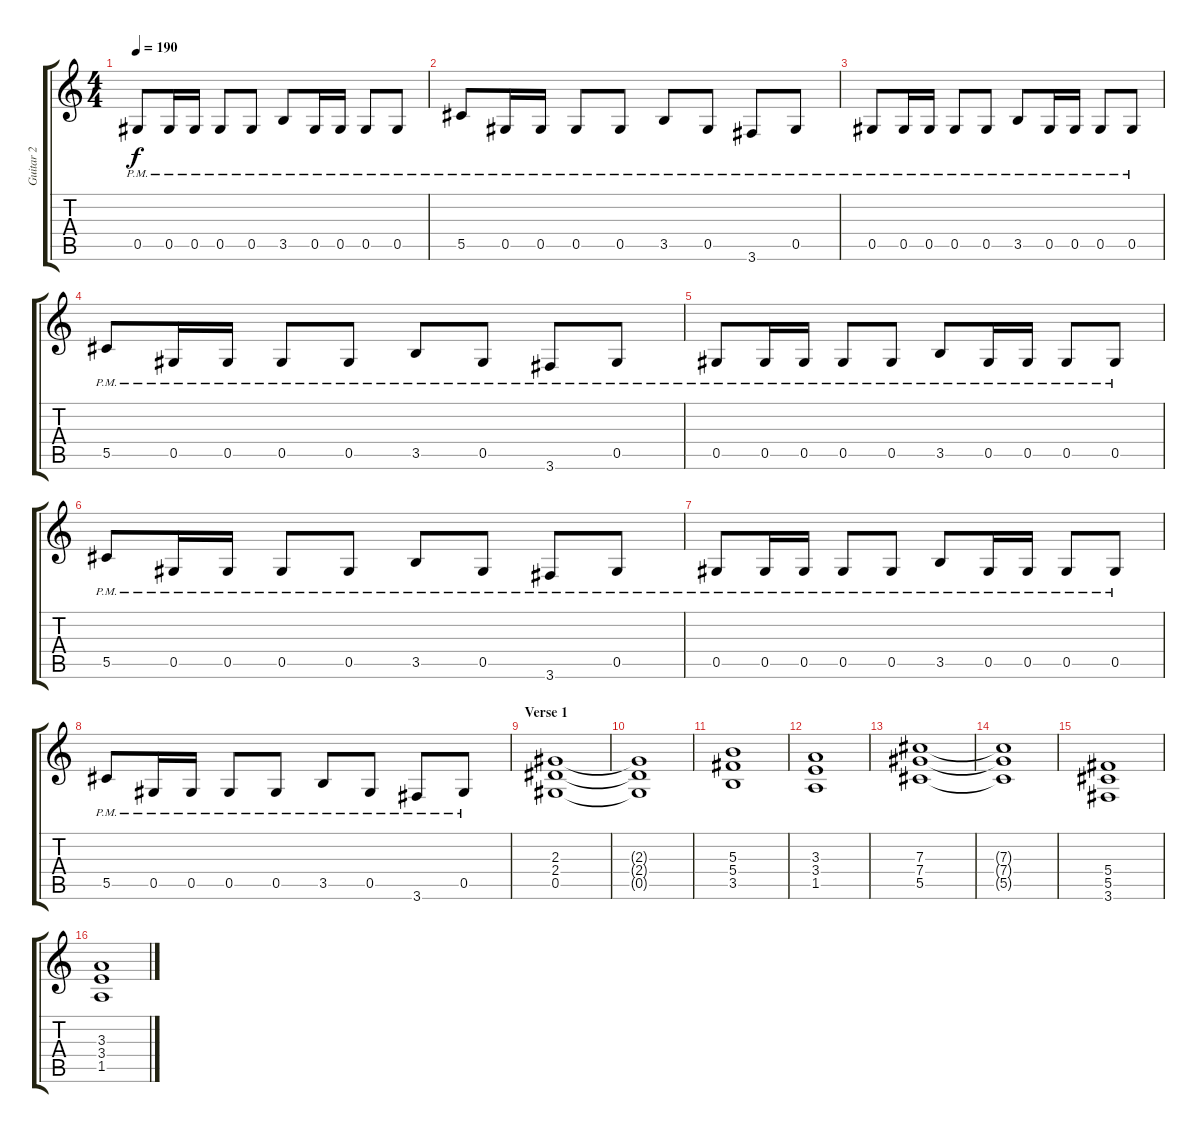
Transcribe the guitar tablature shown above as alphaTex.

\track ("Guitar 2" "Guitar 2") {instrument distortionguitar}
\staff {score tabs}
\tuning (Eb4 Bb3 Gb3 Db3 Ab2 Eb2) {hide}
\ts (4 4)
\tempo 190
\clef g2
\ks c
0.5{pm}.8{dy f} 0.5{pm}.16 0.5{pm}.16 0.5{pm}.8 0.5{pm}.8 3.5{pm}.8 0.5{pm}.16 0.5{pm}.16 0.5{pm}.8 0.5{pm}.8 |
5.5{pm}.8 0.5{pm}.16 0.5{pm}.16 0.5{pm}.8 0.5{pm}.8 3.5{pm}.8 0.5{pm}.8 3.6{pm}.8 0.5{pm}.8 |
0.5{pm}.8 0.5{pm}.16 0.5{pm}.16 0.5{pm}.8 0.5{pm}.8 3.5{pm}.8 0.5{pm}.16 0.5{pm}.16 0.5{pm}.8 0.5{pm}.8 |
5.5{pm}.8 0.5{pm}.16 0.5{pm}.16 0.5{pm}.8 0.5{pm}.8 3.5{pm}.8 0.5{pm}.8 3.6{pm}.8 0.5{pm}.8 |
0.5{pm}.8 0.5{pm}.16 0.5{pm}.16 0.5{pm}.8 0.5{pm}.8 3.5{pm}.8 0.5{pm}.16 0.5{pm}.16 0.5{pm}.8 0.5{pm}.8 |
5.5{pm}.8 0.5{pm}.16 0.5{pm}.16 0.5{pm}.8 0.5{pm}.8 3.5{pm}.8 0.5{pm}.8 3.6{pm}.8 0.5{pm}.8 |
0.5{pm}.8 0.5{pm}.16 0.5{pm}.16 0.5{pm}.8 0.5{pm}.8 3.5{pm}.8 0.5{pm}.16 0.5{pm}.16 0.5{pm}.8 0.5{pm}.8 |
5.5{pm}.8 0.5{pm}.16 0.5{pm}.16 0.5{pm}.8 0.5{pm}.8 3.5{pm}.8 0.5{pm}.8 3.6{pm}.8 0.5{pm}.8 |
\section ("" "Verse 1")
(2.3 2.4 0.5).1{volume 13 balance 10} |
(2.3{t} 2.4{t} 0.5{t}).1 |
(5.3 5.4 3.5).1 |
(3.3 3.4 1.5).1 |
(7.3 7.4 5.5).1 |
(7.3{t} 7.4{t} 5.5{t}).1 |
(5.4 5.5 3.6).1 |
(3.3 3.4 1.5).1
